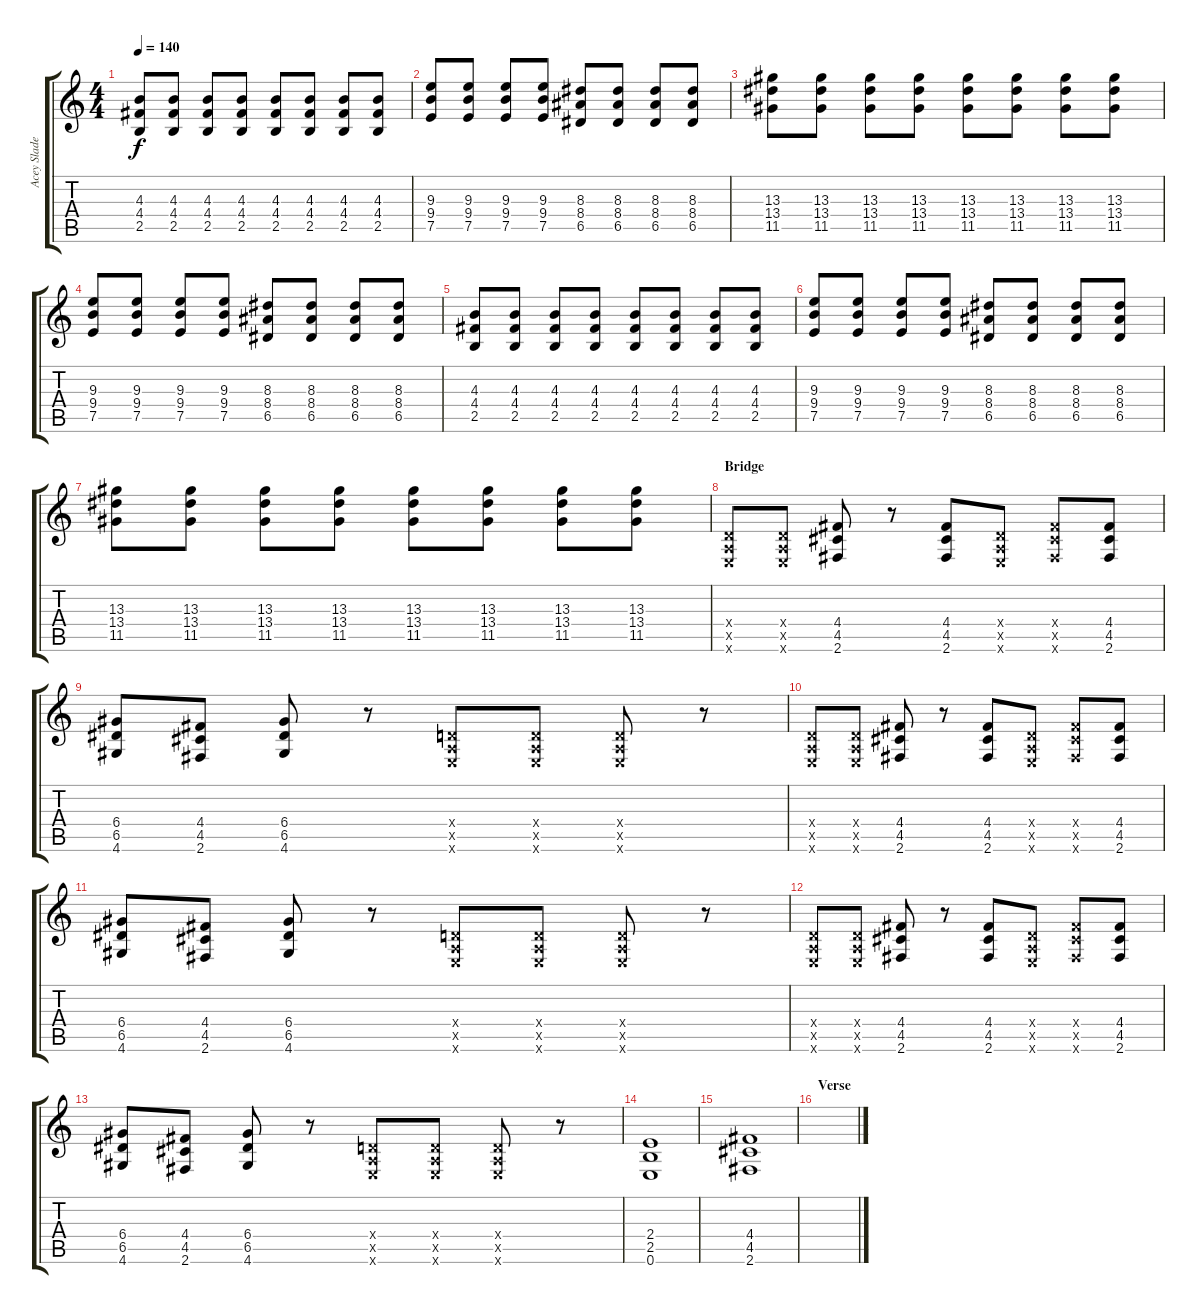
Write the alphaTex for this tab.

\track ("Acey Slade\\Tripp Eisen" "Acey Slade") {instrument overdrivenguitar}
\staff {score tabs}
\tuning (E4 B3 G3 D3 A2 E2) {hide}
\ts (4 4)
\tempo 140
\clef g2
\ks c
(4.3 4.4 2.5).8{dy f} (4.3 4.4 2.5).8 (4.3 4.4 2.5).8 (4.3 4.4 2.5).8 (4.3 4.4 2.5).8 (4.3 4.4 2.5).8 (4.3 4.4 2.5).8 (4.3 4.4 2.5).8 |
(9.3 9.4 7.5).8 (9.3 9.4 7.5).8 (9.3 9.4 7.5).8 (9.3 9.4 7.5).8 (8.3 8.4 6.5).8 (8.3 8.4 6.5).8 (8.3 8.4 6.5).8 (8.3 8.4 6.5).8 |
(13.3 13.4 11.5).8 (13.3 13.4 11.5).8 (13.3 13.4 11.5).8 (13.3 13.4 11.5).8 (13.3 13.4 11.5).8 (13.3 13.4 11.5).8 (13.3 13.4 11.5).8 (13.3 13.4 11.5).8 |
(9.3 9.4 7.5).8 (9.3 9.4 7.5).8 (9.3 9.4 7.5).8 (9.3 9.4 7.5).8 (8.3 8.4 6.5).8 (8.3 8.4 6.5).8 (8.3 8.4 6.5).8 (8.3 8.4 6.5).8 |
(4.3 4.4 2.5).8 (4.3 4.4 2.5).8 (4.3 4.4 2.5).8 (4.3 4.4 2.5).8 (4.3 4.4 2.5).8 (4.3 4.4 2.5).8 (4.3 4.4 2.5).8 (4.3 4.4 2.5).8 |
(9.3 9.4 7.5).8 (9.3 9.4 7.5).8 (9.3 9.4 7.5).8 (9.3 9.4 7.5).8 (8.3 8.4 6.5).8 (8.3 8.4 6.5).8 (8.3 8.4 6.5).8 (8.3 8.4 6.5).8 |
(13.3 13.4 11.5).8 (13.3 13.4 11.5).8 (13.3 13.4 11.5).8 (13.3 13.4 11.5).8 (13.3 13.4 11.5).8 (13.3 13.4 11.5).8 (13.3 13.4 11.5).8 (13.3 13.4 11.5).8 |
\section ("" "Bridge")
(0.4{x} 0.5{x} 0.6{x}).8 (0.4{x} 0.5{x} 0.6{x}).8 (4.4 4.5 2.6).8 r.8 (4.4 4.5 2.6).8 (0.4{x} 0.5{x} 0.6{x}).8 (4.4{x} 4.5{x} 2.6{x}).8 (4.4 4.5 2.6).8 |
(6.4 6.5 4.6).8 (4.4 4.5 2.6).8 (6.4 6.5 4.6).8 r.8 (0.4{x} 0.5{x} 0.6{x}).8 (0.4{x} 0.5{x} 0.6{x}).8 (0.4{x} 0.5{x} 0.6{x}).8 r.8 |
(0.4{x} 0.5{x} 0.6{x}).8 (0.4{x} 0.5{x} 0.6{x}).8 (4.4 4.5 2.6).8 r.8 (4.4 4.5 2.6).8 (0.4{x} 0.5{x} 0.6{x}).8 (4.4{x} 4.5{x} 2.6{x}).8 (4.4 4.5 2.6).8 |
(6.4 6.5 4.6).8 (4.4 4.5 2.6).8 (6.4 6.5 4.6).8 r.8 (0.4{x} 0.5{x} 0.6{x}).8 (0.4{x} 0.5{x} 0.6{x}).8 (0.4{x} 0.5{x} 0.6{x}).8 r.8 |
(0.4{x} 0.5{x} 0.6{x}).8 (0.4{x} 0.5{x} 0.6{x}).8 (4.4 4.5 2.6).8 r.8 (4.4 4.5 2.6).8 (0.4{x} 0.5{x} 0.6{x}).8 (4.4{x} 4.5{x} 2.6{x}).8 (4.4 4.5 2.6).8 |
(6.4 6.5 4.6).8 (4.4 4.5 2.6).8 (6.4 6.5 4.6).8 r.8 (0.4{x} 0.5{x} 0.6{x}).8 (0.4{x} 0.5{x} 0.6{x}).8 (0.4{x} 0.5{x} 0.6{x}).8 r.8 |
(2.4 2.5 0.6).1 |
(4.4 4.5 2.6).1 |
\section ("" "Verse")
